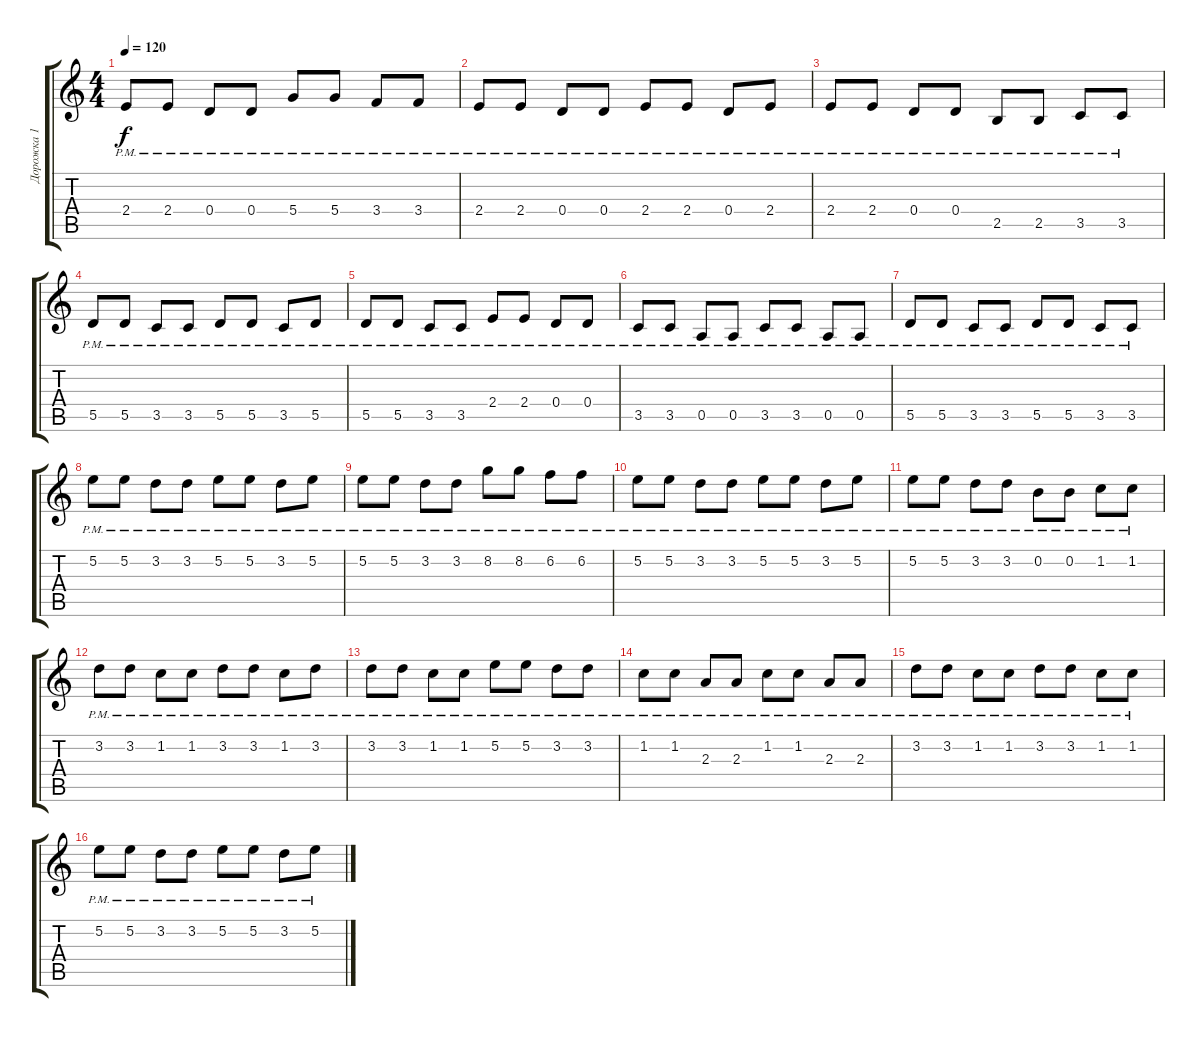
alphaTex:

\track ("Дорожка 1" "Дорожка 1") {instrument overdrivenguitar}
\staff {score tabs}
\tuning (E4 B3 G3 D3 A2 E2) {hide}
\ts (4 4)
\tempo 120
\clef g2
\ks c
2.4{pm}.8{dy f} 2.4{pm}.8 0.4{pm}.8 0.4{pm}.8 5.4{pm}.8 5.4{pm}.8 3.4{pm}.8 3.4{pm}.8 |
2.4{pm}.8 2.4{pm}.8 0.4{pm}.8 0.4{pm}.8 2.4{pm}.8 2.4{pm}.8 0.4{pm}.8 2.4{pm}.8 |
2.4{pm}.8 2.4{pm}.8 0.4{pm}.8 0.4{pm}.8 2.5{pm}.8 2.5{pm}.8 3.5{pm}.8 3.5{pm}.8 |
5.5{pm}.8 5.5{pm}.8 3.5{pm}.8 3.5{pm}.8 5.5{pm}.8 5.5{pm}.8 3.5{pm}.8 5.5{pm}.8 |
5.5{pm}.8 5.5{pm}.8 3.5{pm}.8 3.5{pm}.8 2.4{pm}.8 2.4{pm}.8 0.4{pm}.8 0.4{pm}.8 |
3.5{pm}.8 3.5{pm}.8 0.5{pm}.8 0.5{pm}.8 3.5{pm}.8 3.5{pm}.8 0.5{pm}.8 0.5{pm}.8 |
5.5{pm}.8 5.5{pm}.8 3.5{pm}.8 3.5{pm}.8 5.5{pm}.8 5.5{pm}.8 3.5{pm}.8 3.5{pm}.8 |
5.2{pm}.8 5.2{pm}.8 3.2{pm}.8 3.2{pm}.8 5.2{pm}.8 5.2{pm}.8 3.2{pm}.8 5.2{pm}.8 |
5.2{pm}.8 5.2{pm}.8 3.2{pm}.8 3.2{pm}.8 8.2{pm}.8 8.2{pm}.8 6.2{pm}.8 6.2{pm}.8 |
5.2{pm}.8 5.2{pm}.8 3.2{pm}.8 3.2{pm}.8 5.2{pm}.8 5.2{pm}.8 3.2{pm}.8 5.2{pm}.8 |
5.2{pm}.8 5.2{pm}.8 3.2{pm}.8 3.2{pm}.8 0.2{pm}.8 0.2{pm}.8 1.2{pm}.8 1.2{pm}.8 |
3.2{pm}.8 3.2{pm}.8 1.2{pm}.8 1.2{pm}.8 3.2{pm}.8 3.2{pm}.8 1.2{pm}.8 3.2{pm}.8 |
3.2{pm}.8 3.2{pm}.8 1.2{pm}.8 1.2{pm}.8 5.2{pm}.8 5.2{pm}.8 3.2{pm}.8 3.2{pm}.8 |
1.2{pm}.8 1.2{pm}.8 2.3{pm}.8 2.3{pm}.8 1.2{pm}.8 1.2{pm}.8 2.3{pm}.8 2.3{pm}.8 |
3.2{pm}.8 3.2{pm}.8 1.2{pm}.8 1.2{pm}.8 3.2{pm}.8 3.2{pm}.8 1.2{pm}.8 1.2{pm}.8 |
5.2{pm}.8 5.2{pm}.8 3.2{pm}.8 3.2{pm}.8 5.2{pm}.8 5.2{pm}.8 3.2{pm}.8 5.2{pm}.8
